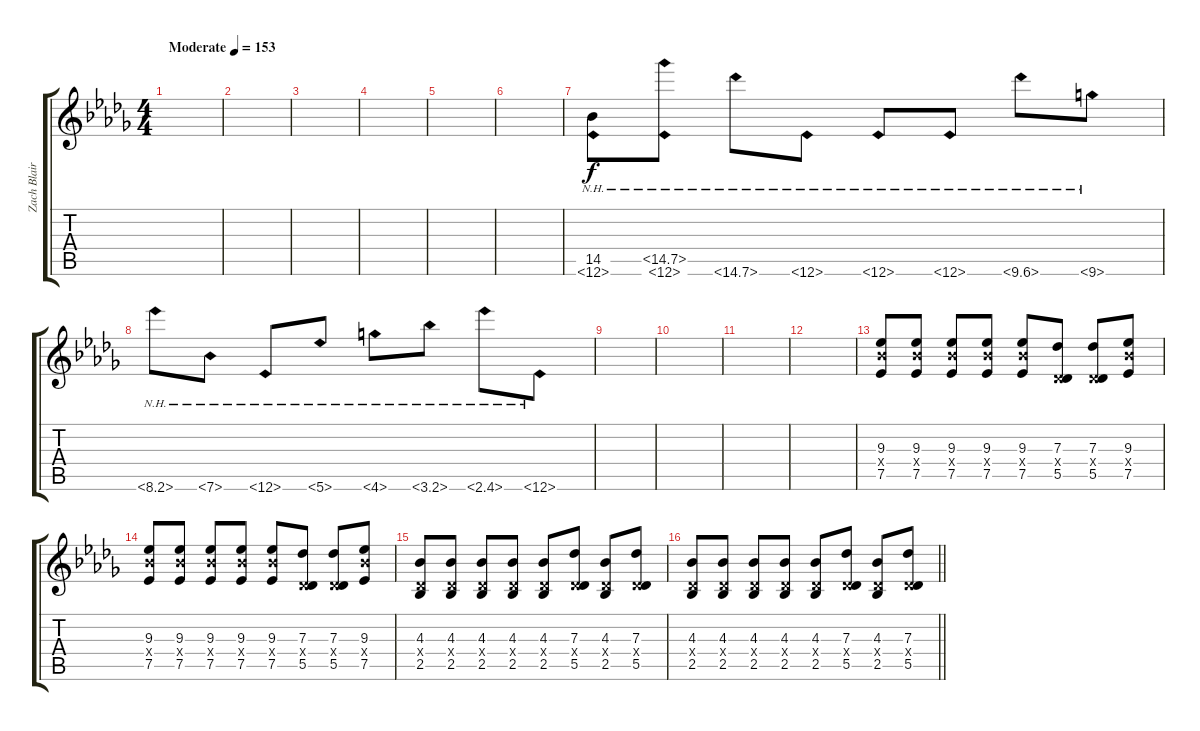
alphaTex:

\track ("Zach Blair 2" "Zach Blair") {instrument distortionguitar}
\staff {score tabs}
\tuning (Eb4 Bb3 Gb3 Db3 Ab2 Eb2) {hide}
\ts (4 4)
\tempo (153 "Moderate")
\clef g2
\ks db
|
|
|
|
|
|
(14.5 12.6{nh}).8 (14.5{nh} 12.6{nh}).8 14.6{nh}.8 13.6{nh}.8 12.6{nh}.8 11.6{nh}.8 10.6{nh}.8 9.6{nh}.8 |
8.6{nh}.8 7.6{nh}.8 6.6{nh}.8 5.6{nh}.8 4.6{nh}.8 3.6{nh}.8 2.6{nh}.8 1.6{nh}.8 |
|
|
|
|
(9.3 9.4{x} 7.5).8 (9.3 9.4{x} 7.5).8 (9.3 9.4{x} 7.5).8 (9.3 9.4{x} 7.5).8 (9.3 9.4{x} 7.5).8 (7.3 0.4{x} 5.5).8 (7.3 0.4{x} 5.5).8 (9.3 9.4{x} 7.5).8 |
(9.3 9.4{x} 7.5).8 (9.3 9.4{x} 7.5).8 (9.3 9.4{x} 7.5).8 (9.3 9.4{x} 7.5).8 (9.3 9.4{x} 7.5).8 (7.3 0.4{x} 5.5).8 (7.3 0.4{x} 5.5).8 (9.3 9.4{x} 7.5).8 |
(4.3 0.4{x} 2.5).8 (4.3 0.4{x} 2.5).8 (4.3 0.4{x} 2.5).8 (4.3 0.4{x} 2.5).8 (4.3 0.4{x} 2.5).8 (7.3 0.4{x} 5.5).8 (4.3 0.4{x} 2.5).8 (7.3 0.4{x} 5.5).8 |
\barLineRight lightlight
(4.3 0.4{x} 2.5).8 (4.3 0.4{x} 2.5).8 (4.3 0.4{x} 2.5).8 (4.3 0.4{x} 2.5).8 (4.3 0.4{x} 2.5).8 (7.3 0.4{x} 5.5).8 (4.3 0.4{x} 2.5).8 (7.3 0.4{x} 5.5).8
